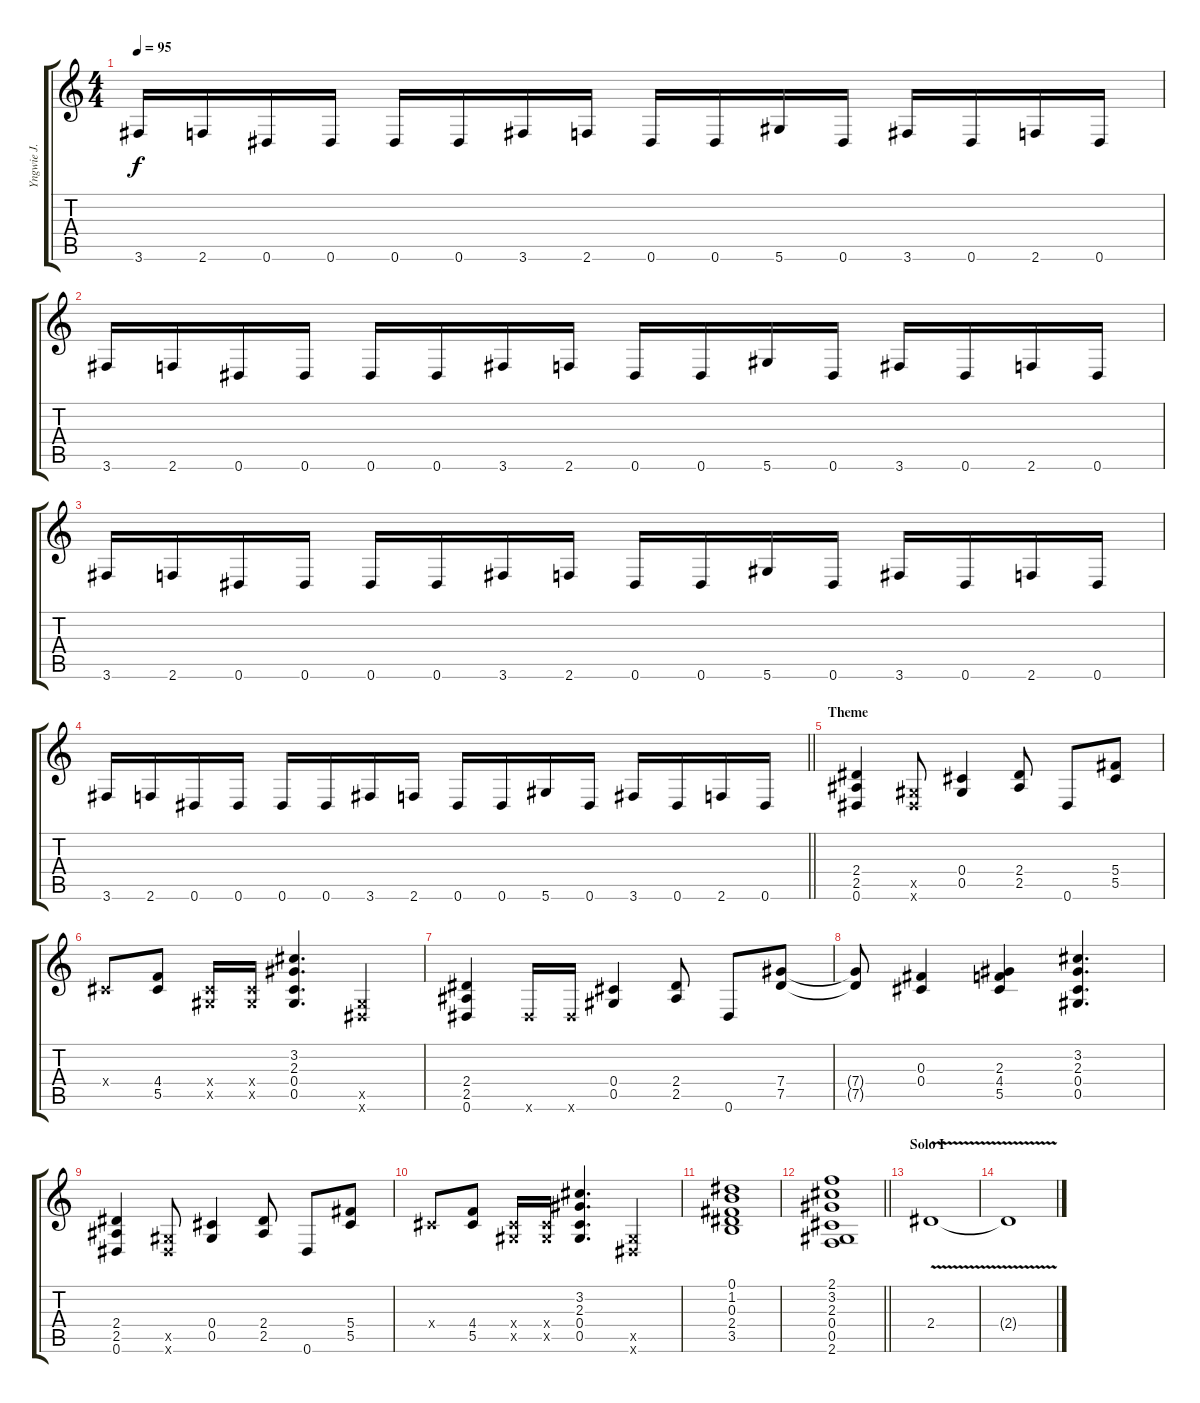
\track ("Yngwie J. Malmsteen" "Yngwie J. ") {instrument overdrivenguitar}
\staff {score tabs}
\tuning (Eb4 Bb3 Gb3 Db3 Ab2 Eb2) {hide}
\ts (4 4)
\tempo 95
\clef g2
\ks c
3.6.16{dy f} 2.6.16 0.6.16 0.6.16 0.6.16 0.6.16 3.6.16 2.6.16 0.6.16 0.6.16 5.6.16 0.6.16 3.6.16 0.6.16 2.6.16 0.6.16 |
3.6.16 2.6.16 0.6.16 0.6.16 0.6.16 0.6.16 3.6.16 2.6.16 0.6.16 0.6.16 5.6.16 0.6.16 3.6.16 0.6.16 2.6.16 0.6.16 |
3.6.16 2.6.16 0.6.16 0.6.16 0.6.16 0.6.16 3.6.16 2.6.16 0.6.16 0.6.16 5.6.16 0.6.16 3.6.16 0.6.16 2.6.16 0.6.16 |
\barLineRight lightlight
3.6.16 2.6.16 0.6.16 0.6.16 0.6.16 0.6.16 3.6.16 2.6.16 0.6.16 0.6.16 5.6.16 0.6.16 3.6.16 0.6.16 2.6.16 0.6.16 |
\section ("" "Theme")
(2.4 2.5 0.6).4 (0.5{x} 0.6{x}).8 (0.4 0.5).4 (2.4 2.5).8 0.6.8 (5.4 5.5).8 |
0.4{x}.8 (4.4 5.5).8 (0.4{x} 0.5{x}).16 (0.4{x} 0.5{x}).16 (3.2 2.3 0.4 0.5).4{d} (0.5{x} 0.6{x}).4 |
(2.4 2.5 0.6).4 0.6{x}.16 0.6{x}.16 (0.4 0.5).4 (2.4 2.5).8 0.6.8 (7.4 7.5).8 |
(7.4{t} 7.5{t}).8 (0.3 0.4).4 (2.3 4.4 5.5).4 (3.2 2.3 0.4 0.5).4{d} |
(2.4 2.5 0.6).4 (0.5{x} 0.6{x}).8 (0.4 0.5).4 (2.4 2.5).8 0.6.8 (5.4 5.5).8 |
0.4{x}.8 (4.4 5.5).8 (0.4{x} 0.5{x}).16 (0.4{x} 0.5{x}).16 (3.2 2.3 0.4 0.5).4{d} (0.5{x} 0.6{x}).4 |
(0.1 1.2 0.3 2.4 3.5).1 |
\barLineRight lightlight
(2.1 3.2 2.3 0.4 0.5 2.6).1 |
\section ("" "Solo I")
2.4{v}.1 |
2.4{t}.1
